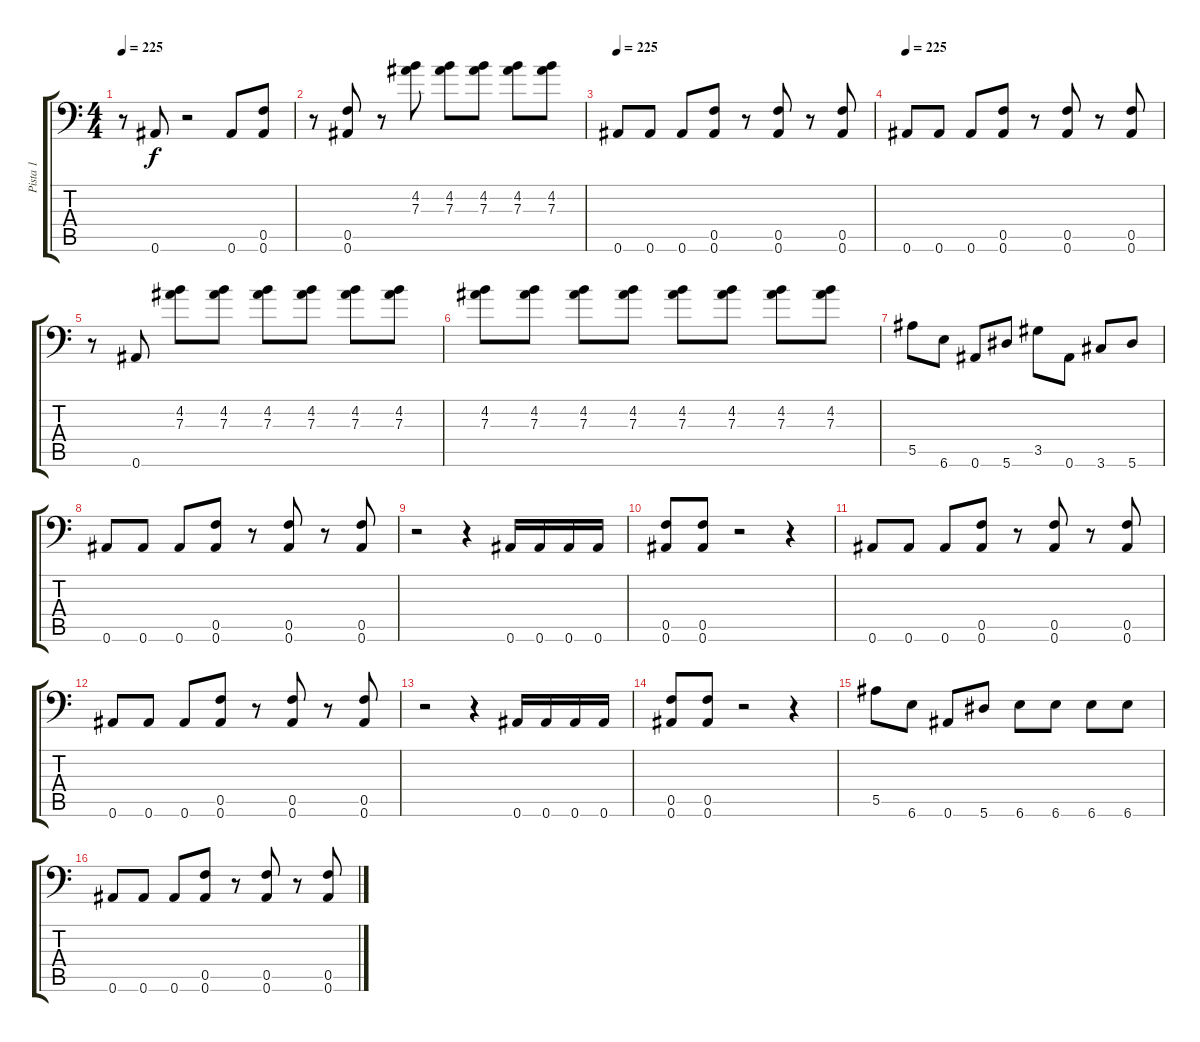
\track ("Pista 1" "Pista 1") {instrument distortionguitar}
\staff {score tabs}
\tuning (C4 G3 Eb3 Bb2 F2 Bb1) {hide}
\ts (4 4)
\tempo 225
\clef f4
\ks c
r.8{dy f} 0.6.8 r.2 0.6.8 (0.5 0.6).8 |
r.8 (0.5 0.6).8 r.8 (4.2 7.3).8 (4.2 7.3).8 (4.2 7.3).8 (4.2 7.3).8 (4.2 7.3).8 |
\tempo 225
0.6.8 0.6.8 0.6.8 (0.5 0.6).8 r.8 (0.5 0.6).8 r.8 (0.5 0.6).8 |
\tempo 225
0.6.8 0.6.8 0.6.8 (0.5 0.6).8 r.8 (0.5 0.6).8 r.8 (0.5 0.6).8 |
r.8 0.6.8 (4.2 7.3).8 (4.2 7.3).8 (4.2 7.3).8 (4.2 7.3).8 (4.2 7.3).8 (4.2 7.3).8 |
(4.2 7.3).8 (4.2 7.3).8 (4.2 7.3).8 (4.2 7.3).8 (4.2 7.3).8 (4.2 7.3).8 (4.2 7.3).8 (4.2 7.3).8 |
5.5.8 6.6.8 0.6.8 5.6.8 3.5.8 0.6.8 3.6.8 5.6.8 |
0.6.8 0.6.8 0.6.8 (0.5 0.6).8 r.8 (0.5 0.6).8 r.8 (0.5 0.6).8 |
r.2 r.4 0.6.16 0.6.16 0.6.16 0.6.16 |
(0.5 0.6).8 (0.5 0.6).8 r.2 r.4 |
0.6.8 0.6.8 0.6.8 (0.5 0.6).8 r.8 (0.5 0.6).8 r.8 (0.5 0.6).8 |
0.6.8 0.6.8 0.6.8 (0.5 0.6).8 r.8 (0.5 0.6).8 r.8 (0.5 0.6).8 |
r.2 r.4 0.6.16 0.6.16 0.6.16 0.6.16 |
(0.5 0.6).8 (0.5 0.6).8 r.2 r.4 |
5.5.8 6.6.8 0.6.8 5.6.8 6.6.8 6.6.8 6.6.8 6.6.8 |
0.6.8 0.6.8 0.6.8 (0.5 0.6).8 r.8 (0.5 0.6).8 r.8 (0.5 0.6).8
